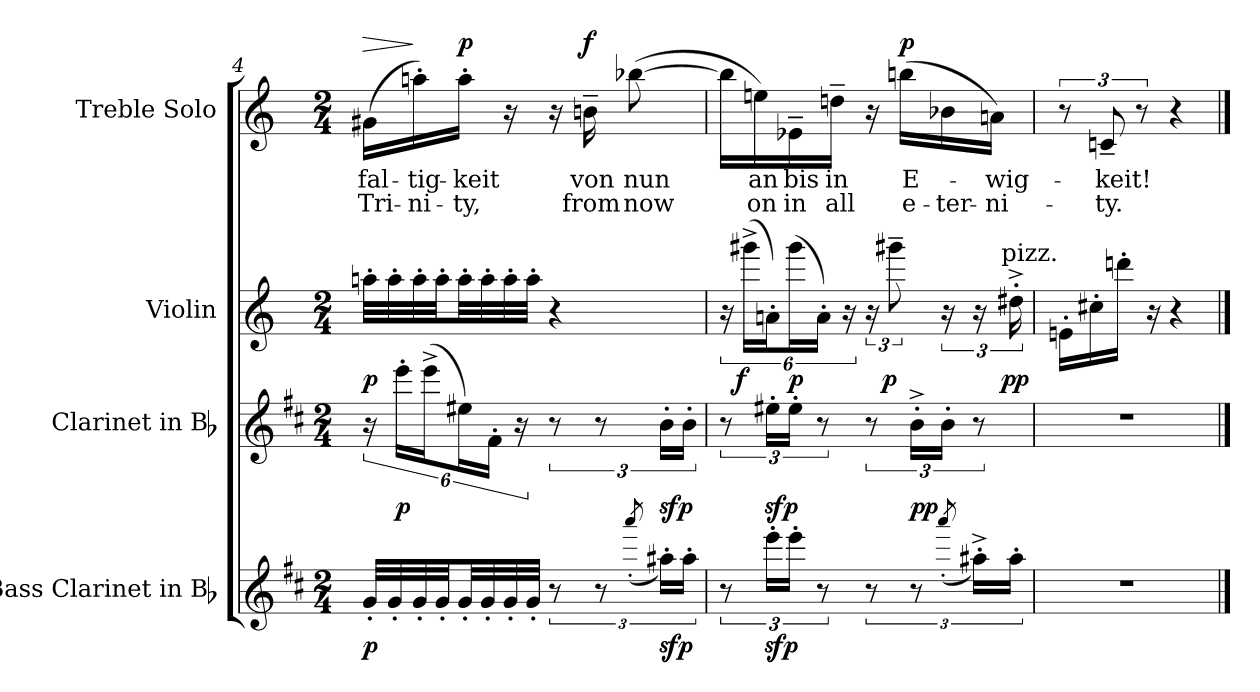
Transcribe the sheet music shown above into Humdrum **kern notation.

**kern	**dynam	**kern	**dynam	**kern	**dynam	**kern	**text	**text	**dynam
*part4	*part4	*part3	*part3	*part2	*part2	*part1	*part1	*part1	*part1
*staff4	*staff4	*staff3	*staff3	*staff2	*staff2	*staff1	*staff1	*staff1	*staff1
*I"Bass Clarinet in Bb	*	*I"Clarinet in Bb	*	*I"Violin	*	*I"Treble Solo	*	*	*
*I'B. Cl.	*	*I'Cl.	*	*I'Vln.	*	*I'Tr. Solo	*	*	*
*clefG2	*	*clefG2	*	*clefG2	*	*clefG2	*	*	*
*ITrd1c2	*	*ITrd1c2	*	*	*	*	*	*	*
*k[]	*	*k[]	*	*k[]	*	*k[]	*	*	*
*C:	*	*C:	*	*C:	*	*C:	*	*	*
*M2/4	*	*M2/4	*	*M2/4	*	*M2/4	*	*	*
=4	=4	=4	=4	=4	=4	=4	=4	=4	=4
!	!	!	!	!	!	!	!	!	!LO:HP:a
32f'LLL	p	24r	.	32aan'LLL	p	(16g#XLL	-fal-	Tri-	>
32f'	.	.	.	32aa'	.	.	.	.	.
.	.	24ddd'LL	p	.	.	.	.	.	.
32f'	.	.	.	32aa'	.	16aan')	-tig-	-ni-	]
.	.	(24ddd^J	.	.	.	.	.	.	.
32f'JJ	.	.	.	32aa'JJ	.	.	.	.	.
!	!	!	!	!	!	!	!	!	!LO:DY:a
32f'LL	.	24dd#XL)	.	32aa'LL	.	16aa'JJ	-keit	-ty,	p
32f'	.	.	.	32aa'	.	.	.	.	.
.	.	24e'JJ	.	.	.	.	.	.	.
32f'	.	.	.	32aa'	.	16r	.	.	.
.	.	24r	.	.	.	.	.	.	.
32f'JJJ	.	.	.	32aa'JJJ	.	.	.	.	.
12r	.	12r	.	4r	.	16r	.	.	.
!	!	!	!	!	!	!	!	!	!LO:DY:a
.	.	.	.	.	.	16bn~	von	from	f
12r	.	12r	.	.	.	.	.	.	.
.	.	.	.	.	.	([8bb-X	nun	now	.
(8qggg'/	.	.	.	.	.	.	.	.	.
24gg#X'LL)	sfp	24a'LL	sfp	.	.	.	.	.	.
24gg#'JJ	.	24a'JJ	.	.	.	.	.	.	.
=5	=5	=5	=5	=5	=5	=5	=5	=5	=5
12r	.	12r	.	24r	.	16bb-LL]	.	.	.
.	.	.	.	(24ggg#X^LL	f	.	.	.	.
.	.	.	.	.	.	16een)	an	on	.
24ddd'LL	sfp	24dd#X'LL	sfp	24an'J)	.	.	.	.	.
24ddd'JJ	.	24dd#'JJ	.	(24ggg#L	p	16e-X~	bis	in	.
12r	.	12r	.	24a'JJ)	.	.	.	.	.
.	.	.	.	.	.	16ddn~JJ	in	all	.
.	.	.	.	24r	.	.	.	.	.
12r	.	12r	.	24r	.	16r	.	.	.
.	.	.	.	12ggg#X~	p	.	.	.	.
!	!	!	!	!	!	!	!	!	!LO:DY:a
.	.	.	.	.	.	(16bbnLL	E-	e-	p
12r	.	24a'^LL	pp	.	.	.	.	.	.
.	.	24a'JJ	.	24r	.	16b-X	.	-ter-	.
(8qggg'/	.	.	.	.	.	.	.	.	.
24gg#X'^LL)	.	12r	.	24r	.	.	.	.	.
.	.	.	.	.	.	16anJJ)	-wig-	-ni-	.
!	!	!	!	!LO:TX:a:t=pizz.	!	!	!	!	!
24gg#'JJ	.	.	.	24dd#X'^	pp	.	.	.	.
=6	=6	=6	=6	=6	=6	=6	=6	=6	=6
2r	.	2r	.	16en'LL	.	12r	.	.	.
.	.	.	.	16cc#X'	.	.	.	.	.
.	.	.	.	.	.	12cn~	-keit!	-ty.	.
.	.	.	.	16dddn'JJ	.	.	.	.	.
.	.	.	.	.	.	12r	.	.	.
.	.	.	.	16r	.	.	.	.	.
.	.	.	.	4r	.	4r	.	.	.
==	==	==	==	==	==	==	==	==	==
*-	*-	*-	*-	*-	*-	*-	*-	*-	*-
